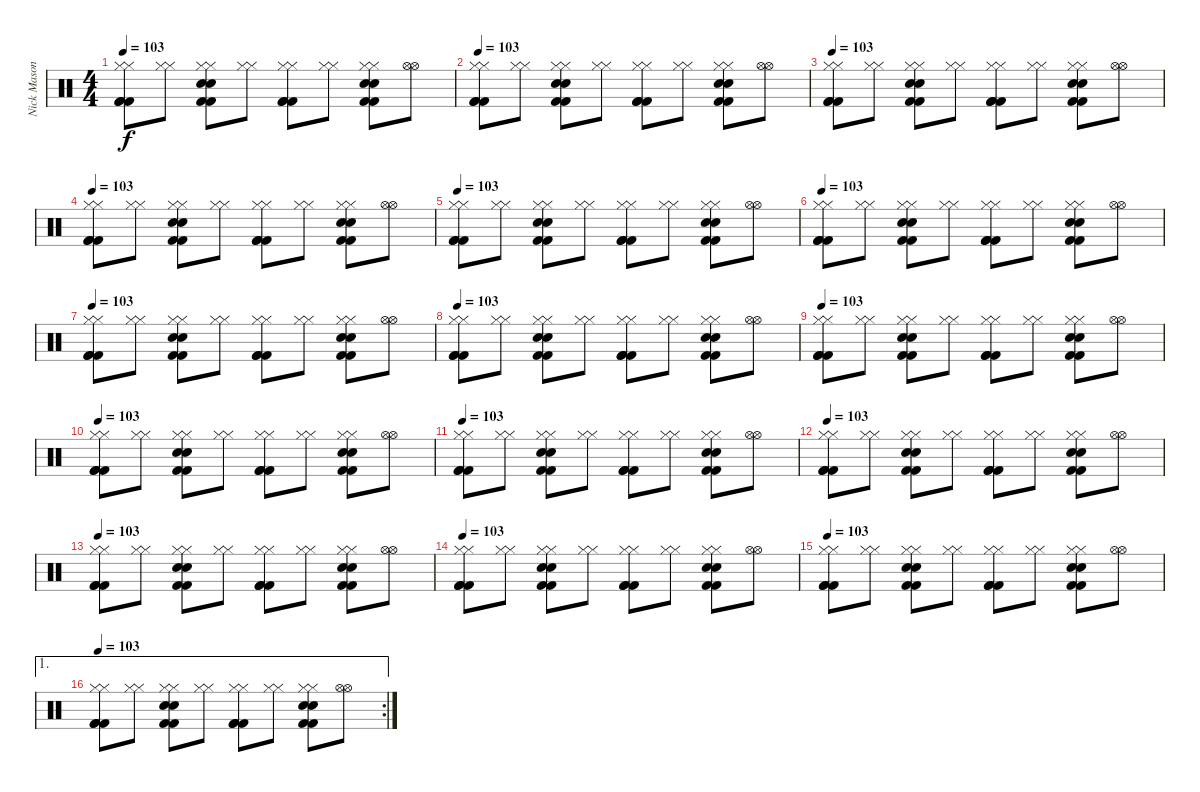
\track ("Nick Mason" "Nick Mason") {instrument percussion}
\staff {score}
\articulation defaults
\ts (4 4)
\tempo 103
\clef neutral
\ks c
("Hi-Hat (closed)" "Hi-Hat (closed)" "Kick (hit) 2" "Kick (hit) 2" "Kick (hit) 2").8{dy f} ("Hi-Hat (closed)" "Hi-Hat (closed)").8 ("Hi-Hat (closed)" "Hi-Hat (closed)" "Snare (hit) 2" "Snare (hit) 2" "Kick (hit) 2" "Kick (hit) 2").8 ("Hi-Hat (closed)" "Hi-Hat (closed)").8 ("Hi-Hat (closed)" "Hi-Hat (closed)" "Kick (hit) 2" "Kick (hit) 2" "Kick (hit) 2").8 ("Hi-Hat (closed)" "Hi-Hat (closed)").8 ("Hi-Hat (closed)" "Hi-Hat (closed)" "Snare (hit) 2" "Snare (hit) 2" "Kick (hit) 2" "Kick (hit) 2").8 ("Hi-Hat (open)" "Hi-Hat (open)").8 |
\tempo 103
("Hi-Hat (closed)" "Hi-Hat (closed)" "Kick (hit) 2" "Kick (hit) 2" "Kick (hit) 2").8 ("Hi-Hat (closed)" "Hi-Hat (closed)").8 ("Hi-Hat (closed)" "Hi-Hat (closed)" "Snare (hit) 2" "Snare (hit) 2" "Kick (hit) 2" "Kick (hit) 2").8 ("Hi-Hat (closed)" "Hi-Hat (closed)").8 ("Hi-Hat (closed)" "Hi-Hat (closed)" "Kick (hit) 2" "Kick (hit) 2" "Kick (hit) 2").8 ("Hi-Hat (closed)" "Hi-Hat (closed)").8 ("Hi-Hat (closed)" "Hi-Hat (closed)" "Snare (hit) 2" "Snare (hit) 2" "Kick (hit) 2" "Kick (hit) 2").8 ("Hi-Hat (open)" "Hi-Hat (open)").8 |
\tempo 103
("Hi-Hat (closed)" "Hi-Hat (closed)" "Kick (hit) 2" "Kick (hit) 2" "Kick (hit) 2").8 ("Hi-Hat (closed)" "Hi-Hat (closed)").8 ("Hi-Hat (closed)" "Hi-Hat (closed)" "Snare (hit) 2" "Snare (hit) 2" "Kick (hit) 2" "Kick (hit) 2").8 ("Hi-Hat (closed)" "Hi-Hat (closed)").8 ("Hi-Hat (closed)" "Hi-Hat (closed)" "Kick (hit) 2" "Kick (hit) 2" "Kick (hit) 2").8 ("Hi-Hat (closed)" "Hi-Hat (closed)").8 ("Hi-Hat (closed)" "Hi-Hat (closed)" "Snare (hit) 2" "Snare (hit) 2" "Kick (hit) 2" "Kick (hit) 2").8 ("Hi-Hat (open)" "Hi-Hat (open)").8 |
\tempo 103
("Hi-Hat (closed)" "Hi-Hat (closed)" "Kick (hit) 2" "Kick (hit) 2" "Kick (hit) 2").8 ("Hi-Hat (closed)" "Hi-Hat (closed)").8 ("Hi-Hat (closed)" "Hi-Hat (closed)" "Snare (hit) 2" "Snare (hit) 2" "Kick (hit) 2" "Kick (hit) 2").8 ("Hi-Hat (closed)" "Hi-Hat (closed)").8 ("Hi-Hat (closed)" "Hi-Hat (closed)" "Kick (hit) 2" "Kick (hit) 2" "Kick (hit) 2").8 ("Hi-Hat (closed)" "Hi-Hat (closed)").8 ("Hi-Hat (closed)" "Hi-Hat (closed)" "Snare (hit) 2" "Snare (hit) 2" "Kick (hit) 2" "Kick (hit) 2").8 ("Hi-Hat (open)" "Hi-Hat (open)").8 |
\tempo 103
("Hi-Hat (closed)" "Hi-Hat (closed)" "Kick (hit) 2" "Kick (hit) 2" "Kick (hit) 2").8 ("Hi-Hat (closed)" "Hi-Hat (closed)").8 ("Hi-Hat (closed)" "Hi-Hat (closed)" "Snare (hit) 2" "Snare (hit) 2" "Kick (hit) 2" "Kick (hit) 2").8 ("Hi-Hat (closed)" "Hi-Hat (closed)").8 ("Hi-Hat (closed)" "Hi-Hat (closed)" "Kick (hit) 2" "Kick (hit) 2" "Kick (hit) 2").8 ("Hi-Hat (closed)" "Hi-Hat (closed)").8 ("Hi-Hat (closed)" "Hi-Hat (closed)" "Snare (hit) 2" "Snare (hit) 2" "Kick (hit) 2" "Kick (hit) 2").8 ("Hi-Hat (open)" "Hi-Hat (open)").8 |
\tempo 103
("Hi-Hat (closed)" "Hi-Hat (closed)" "Kick (hit) 2" "Kick (hit) 2" "Kick (hit) 2").8 ("Hi-Hat (closed)" "Hi-Hat (closed)").8 ("Hi-Hat (closed)" "Hi-Hat (closed)" "Snare (hit) 2" "Snare (hit) 2" "Kick (hit) 2" "Kick (hit) 2").8 ("Hi-Hat (closed)" "Hi-Hat (closed)").8 ("Hi-Hat (closed)" "Hi-Hat (closed)" "Kick (hit) 2" "Kick (hit) 2" "Kick (hit) 2").8 ("Hi-Hat (closed)" "Hi-Hat (closed)").8 ("Hi-Hat (closed)" "Hi-Hat (closed)" "Snare (hit) 2" "Snare (hit) 2" "Kick (hit) 2" "Kick (hit) 2").8 ("Hi-Hat (open)" "Hi-Hat (open)").8 |
\tempo 103
("Hi-Hat (closed)" "Hi-Hat (closed)" "Kick (hit) 2" "Kick (hit) 2" "Kick (hit) 2").8 ("Hi-Hat (closed)" "Hi-Hat (closed)").8 ("Hi-Hat (closed)" "Hi-Hat (closed)" "Snare (hit) 2" "Snare (hit) 2" "Kick (hit) 2" "Kick (hit) 2").8 ("Hi-Hat (closed)" "Hi-Hat (closed)").8 ("Hi-Hat (closed)" "Hi-Hat (closed)" "Kick (hit) 2" "Kick (hit) 2" "Kick (hit) 2").8 ("Hi-Hat (closed)" "Hi-Hat (closed)").8 ("Hi-Hat (closed)" "Hi-Hat (closed)" "Snare (hit) 2" "Snare (hit) 2" "Kick (hit) 2" "Kick (hit) 2").8 ("Hi-Hat (open)" "Hi-Hat (open)").8 |
\tempo 103
("Hi-Hat (closed)" "Hi-Hat (closed)" "Kick (hit) 2" "Kick (hit) 2" "Kick (hit) 2").8 ("Hi-Hat (closed)" "Hi-Hat (closed)").8 ("Hi-Hat (closed)" "Hi-Hat (closed)" "Snare (hit) 2" "Snare (hit) 2" "Kick (hit) 2" "Kick (hit) 2").8 ("Hi-Hat (closed)" "Hi-Hat (closed)").8 ("Hi-Hat (closed)" "Hi-Hat (closed)" "Kick (hit) 2" "Kick (hit) 2" "Kick (hit) 2").8 ("Hi-Hat (closed)" "Hi-Hat (closed)").8 ("Hi-Hat (closed)" "Hi-Hat (closed)" "Snare (hit) 2" "Snare (hit) 2" "Kick (hit) 2" "Kick (hit) 2").8 ("Hi-Hat (open)" "Hi-Hat (open)").8 |
\tempo 103
("Hi-Hat (closed)" "Hi-Hat (closed)" "Kick (hit) 2" "Kick (hit) 2" "Kick (hit) 2").8 ("Hi-Hat (closed)" "Hi-Hat (closed)").8 ("Hi-Hat (closed)" "Hi-Hat (closed)" "Snare (hit) 2" "Snare (hit) 2" "Kick (hit) 2" "Kick (hit) 2").8 ("Hi-Hat (closed)" "Hi-Hat (closed)").8 ("Hi-Hat (closed)" "Hi-Hat (closed)" "Kick (hit) 2" "Kick (hit) 2" "Kick (hit) 2").8 ("Hi-Hat (closed)" "Hi-Hat (closed)").8 ("Hi-Hat (closed)" "Hi-Hat (closed)" "Snare (hit) 2" "Snare (hit) 2" "Kick (hit) 2" "Kick (hit) 2").8 ("Hi-Hat (open)" "Hi-Hat (open)").8 |
\tempo 103
("Hi-Hat (closed)" "Hi-Hat (closed)" "Kick (hit) 2" "Kick (hit) 2" "Kick (hit) 2").8 ("Hi-Hat (closed)" "Hi-Hat (closed)").8 ("Hi-Hat (closed)" "Hi-Hat (closed)" "Snare (hit) 2" "Snare (hit) 2" "Kick (hit) 2" "Kick (hit) 2").8 ("Hi-Hat (closed)" "Hi-Hat (closed)").8 ("Hi-Hat (closed)" "Hi-Hat (closed)" "Kick (hit) 2" "Kick (hit) 2" "Kick (hit) 2").8 ("Hi-Hat (closed)" "Hi-Hat (closed)").8 ("Hi-Hat (closed)" "Hi-Hat (closed)" "Snare (hit) 2" "Snare (hit) 2" "Kick (hit) 2" "Kick (hit) 2").8 ("Hi-Hat (open)" "Hi-Hat (open)").8 |
\tempo 103
("Hi-Hat (closed)" "Hi-Hat (closed)" "Kick (hit) 2" "Kick (hit) 2" "Kick (hit) 2").8 ("Hi-Hat (closed)" "Hi-Hat (closed)").8 ("Hi-Hat (closed)" "Hi-Hat (closed)" "Snare (hit) 2" "Snare (hit) 2" "Kick (hit) 2" "Kick (hit) 2").8 ("Hi-Hat (closed)" "Hi-Hat (closed)").8 ("Hi-Hat (closed)" "Hi-Hat (closed)" "Kick (hit) 2" "Kick (hit) 2" "Kick (hit) 2").8 ("Hi-Hat (closed)" "Hi-Hat (closed)").8 ("Hi-Hat (closed)" "Hi-Hat (closed)" "Snare (hit) 2" "Snare (hit) 2" "Kick (hit) 2" "Kick (hit) 2").8 ("Hi-Hat (open)" "Hi-Hat (open)").8 |
\tempo 103
("Hi-Hat (closed)" "Hi-Hat (closed)" "Kick (hit) 2" "Kick (hit) 2" "Kick (hit) 2").8 ("Hi-Hat (closed)" "Hi-Hat (closed)").8 ("Hi-Hat (closed)" "Hi-Hat (closed)" "Snare (hit) 2" "Snare (hit) 2" "Kick (hit) 2" "Kick (hit) 2").8 ("Hi-Hat (closed)" "Hi-Hat (closed)").8 ("Hi-Hat (closed)" "Hi-Hat (closed)" "Kick (hit) 2" "Kick (hit) 2" "Kick (hit) 2").8 ("Hi-Hat (closed)" "Hi-Hat (closed)").8 ("Hi-Hat (closed)" "Hi-Hat (closed)" "Snare (hit) 2" "Snare (hit) 2" "Kick (hit) 2" "Kick (hit) 2").8 ("Hi-Hat (open)" "Hi-Hat (open)").8 |
\tempo 103
("Hi-Hat (closed)" "Hi-Hat (closed)" "Kick (hit) 2" "Kick (hit) 2" "Kick (hit) 2").8 ("Hi-Hat (closed)" "Hi-Hat (closed)").8 ("Hi-Hat (closed)" "Hi-Hat (closed)" "Snare (hit) 2" "Snare (hit) 2" "Kick (hit) 2" "Kick (hit) 2").8 ("Hi-Hat (closed)" "Hi-Hat (closed)").8 ("Hi-Hat (closed)" "Hi-Hat (closed)" "Kick (hit) 2" "Kick (hit) 2" "Kick (hit) 2").8 ("Hi-Hat (closed)" "Hi-Hat (closed)").8 ("Hi-Hat (closed)" "Hi-Hat (closed)" "Snare (hit) 2" "Snare (hit) 2" "Kick (hit) 2" "Kick (hit) 2").8 ("Hi-Hat (open)" "Hi-Hat (open)").8 |
\tempo 103
("Hi-Hat (closed)" "Hi-Hat (closed)" "Kick (hit) 2" "Kick (hit) 2" "Kick (hit) 2").8 ("Hi-Hat (closed)" "Hi-Hat (closed)").8 ("Hi-Hat (closed)" "Hi-Hat (closed)" "Snare (hit) 2" "Snare (hit) 2" "Kick (hit) 2" "Kick (hit) 2").8 ("Hi-Hat (closed)" "Hi-Hat (closed)").8 ("Hi-Hat (closed)" "Hi-Hat (closed)" "Kick (hit) 2" "Kick (hit) 2" "Kick (hit) 2").8 ("Hi-Hat (closed)" "Hi-Hat (closed)").8 ("Hi-Hat (closed)" "Hi-Hat (closed)" "Snare (hit) 2" "Snare (hit) 2" "Kick (hit) 2" "Kick (hit) 2").8 ("Hi-Hat (open)" "Hi-Hat (open)").8 |
\tempo 103
("Hi-Hat (closed)" "Hi-Hat (closed)" "Kick (hit) 2" "Kick (hit) 2" "Kick (hit) 2").8 ("Hi-Hat (closed)" "Hi-Hat (closed)").8 ("Hi-Hat (closed)" "Hi-Hat (closed)" "Snare (hit) 2" "Snare (hit) 2" "Kick (hit) 2" "Kick (hit) 2").8 ("Hi-Hat (closed)" "Hi-Hat (closed)").8 ("Hi-Hat (closed)" "Hi-Hat (closed)" "Kick (hit) 2" "Kick (hit) 2" "Kick (hit) 2").8 ("Hi-Hat (closed)" "Hi-Hat (closed)").8 ("Hi-Hat (closed)" "Hi-Hat (closed)" "Snare (hit) 2" "Snare (hit) 2" "Kick (hit) 2" "Kick (hit) 2").8 ("Hi-Hat (open)" "Hi-Hat (open)").8 |
\ae 1
\rc 2
\tempo 103
("Hi-Hat (closed)" "Hi-Hat (closed)" "Kick (hit) 2" "Kick (hit) 2" "Kick (hit) 2").8 ("Hi-Hat (closed)" "Hi-Hat (closed)").8 ("Hi-Hat (closed)" "Hi-Hat (closed)" "Snare (hit) 2" "Snare (hit) 2" "Kick (hit) 2" "Kick (hit) 2").8 ("Hi-Hat (closed)" "Hi-Hat (closed)").8 ("Hi-Hat (closed)" "Hi-Hat (closed)" "Kick (hit) 2" "Kick (hit) 2" "Kick (hit) 2").8 ("Hi-Hat (closed)" "Hi-Hat (closed)").8 ("Hi-Hat (closed)" "Hi-Hat (closed)" "Snare (hit) 2" "Snare (hit) 2" "Kick (hit) 2" "Kick (hit) 2").8 ("Hi-Hat (open)" "Hi-Hat (open)").8
